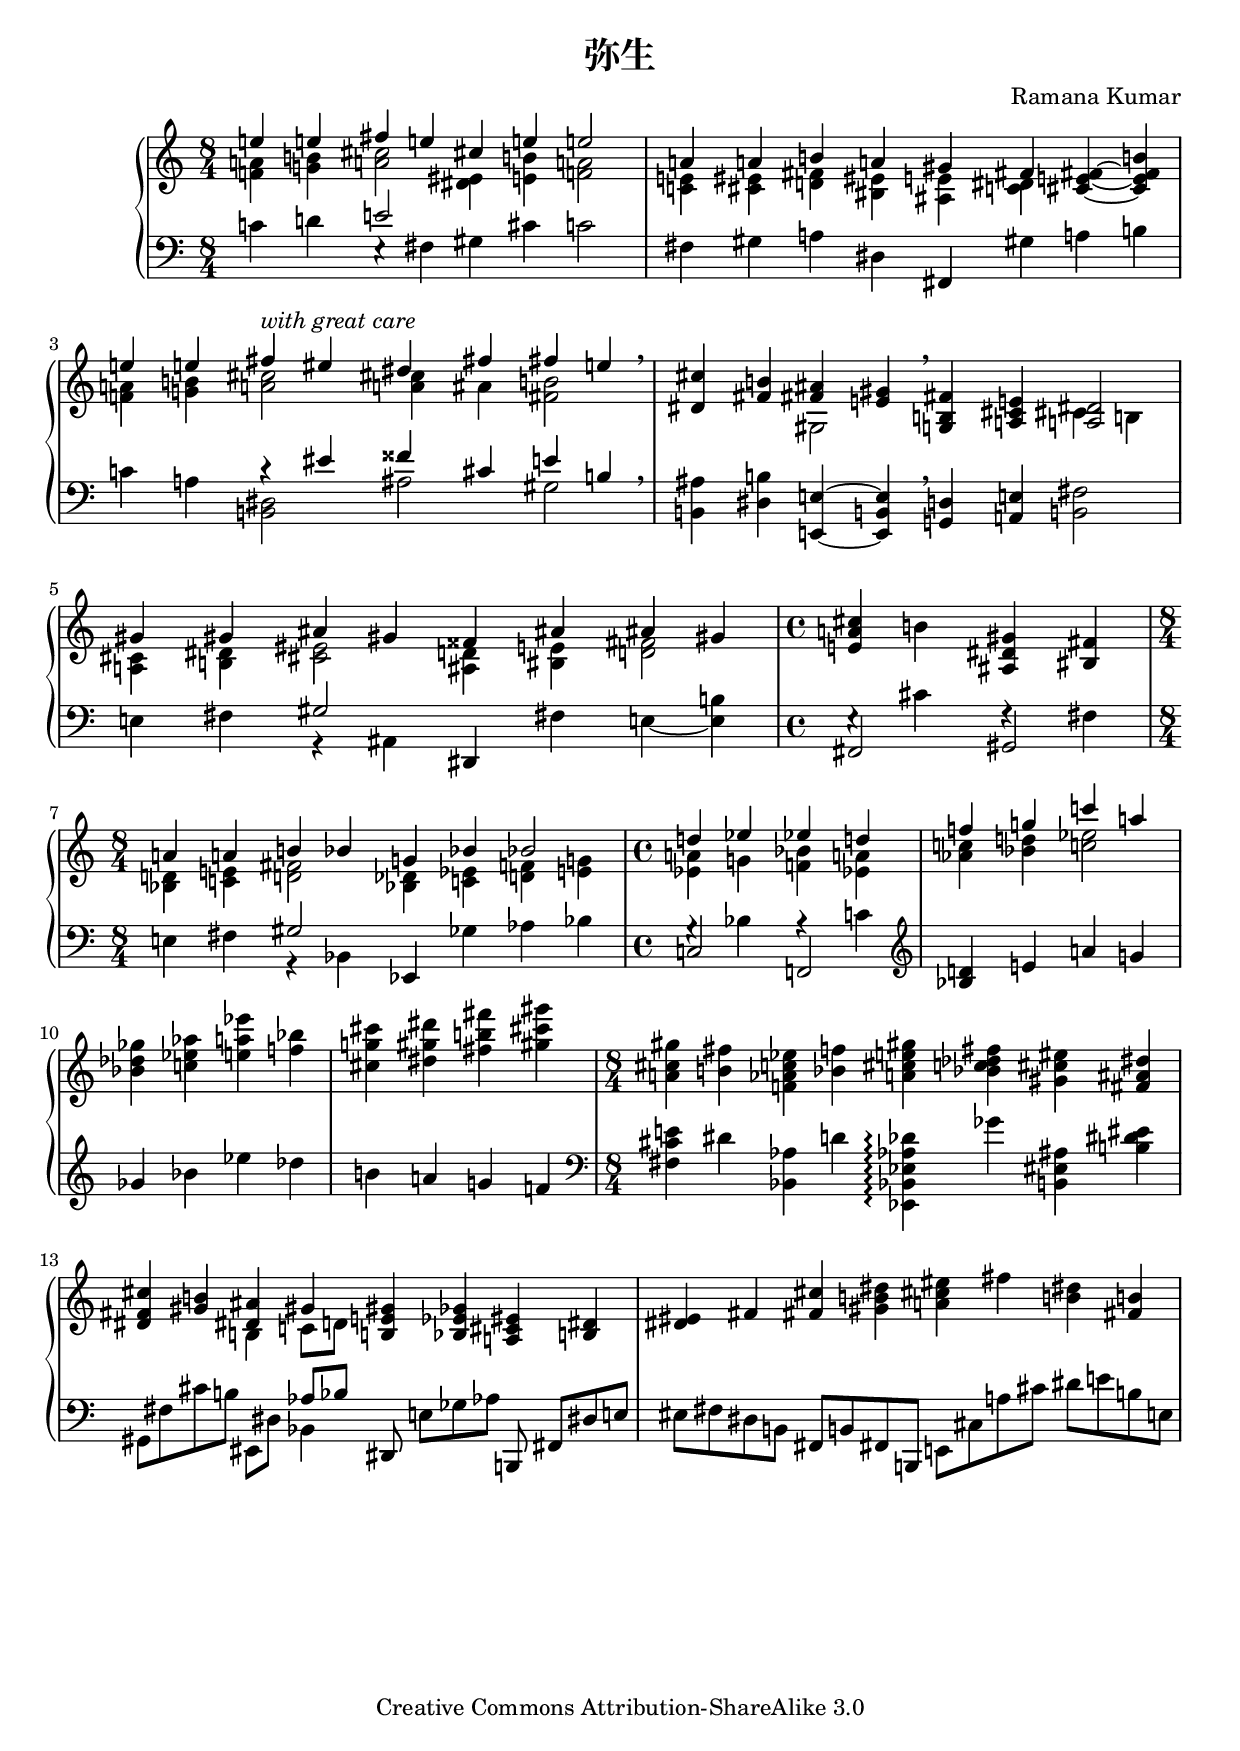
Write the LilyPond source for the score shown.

\version "2.15.39"

\header {
  title = "弥生"
  composer = "Ramana Kumar"
  date = "2012"
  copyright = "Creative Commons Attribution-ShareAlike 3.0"
}

#(ly:set-option 'point-and-click #f)

\score {
  \context PianoStaff <<
    \context Staff = right <<
      \accidentalStyle #'Score "dodecaphonic"
      \clef treble
      \time 8/4
      << {
        << {e''4 e'' fis'' e'' cis'' e'' e''2}
        \\ {<f' a'>4 <g' b'> <a' cis''>2 <dis' eis'>4  <e' b'> <f' a'>2} >>
      | << {a'4 a' b' a' gis' fis'}
        \\ {<c' e'>4 <cis' eis'> <d' fis'> <bis eis'> <ais e'> <c' dis'> } >>
        <cis' e' fis'>4 ~ <cis' e' fis' b'>
      | << {e''4 e'' fis'' -\markup{\italic "with great care"} eis'' dis'' fis'' fis'' e''}
        \\ {<f' a'>4 <g' b'> <a' cis''>2  <a' cis''>4 ais' <fis' b'>2} >> \breathe
      | <dis' cis''>4 <fis' b'> << {<fis' ais'>4 <e' gis'>} \\ gis2 >> \breathe
        <g b fis'>4 <a cis' e'> << <a dis'>2 \\ {cis'4 b} >>
      | << {gis'4 gis' ais' gis' fisis' ais' ais' gis'}
      \\ { <a cis'>4 <b dis'> <cis' eis'>2 <ais d'>4 <bis e'> <d' fis'>2 }>>
      | \time 4/4 <e' a' cis''>4 b' <ais dis' gis'> <bis fis'>
      | \time 8/4 << {a'4 a' b' bes' g' bes' bes'2} \\ { <bes d'>4 <c' e'> <d' fis'>2 <bes des'>4 <c' ees'> <d' f'> <e' g'>} >>
      | \time 4/4 << {d''4 ees'' ees'' d''} \\ {<ees' a'>4 g' <f' bes'> <ees' a'>} >>
      | << {f''4 g'' c''' a''} \\ {<aes' c''>4 <bes' d''> <c'' ees''>2} >>
      | <bes' des'' ges''>4 <c'' ees'' aes''> <e'' a'' ees'''> <f'' bes''>
      | <cis'' g'' cis'''> <dis'' gis'' dis'''> <fis'' b'' fis'''> <gis'' cis''' gis'''>
      | \time 8/4 <a' cis'' gis''> <b' fis''> <f' aes' c'' ees''> <bes' f''>
        <a' cis'' e'' gis''> <bes' c'' des'' fis''>
        <gis' cis'' eis''> <fis' ais' dis''>
      | <dis' fis' cis''> <gis' b'> << { <dis' ais'>  gis' } \\ { b c'8 d' } >>
      <b e' gis'>4 <bes ees' ges'> <a cis' eis'> <b dis'>
      | <dis' eis'> fis' <fis' cis''> <gis' b' dis''> <a' cis'' eis''> fis'' <b' dis''> <fis' b'>
      } >>
    >>
    \context Staff = left <<
      \clef bass
      << {
        c'4 d' << e'2 \\ {e4\rest fis} >> gis cis' c'2
      | fis4 gis a dis fis, gis a b
      | c'4 a << {r4 eis' fisis' cis' e' b} \\ {<b, dis>2 ais gis} >> \breathe
      | <b, ais>4 <dis b> <e, e> ~ <e, b, e> \breathe <g, d>4 <a, e> <b, fis>2
      | e4 fis << gis2 \\ {r4 ais,} >> dis, fis e ~ <e b>
      | \time 4/4 << {fis,2 gis,} \\ {e4\rest cis' f\rest fis} >>
      | \time 8/4 e4 fis << gis2 \\ {r4 bes,} >> ees, ges aes bes
      | \time 4/4 << {c2 f,} \\ {g4\rest bes a\rest c'} >>
      | \clef treble <bes d'>4 e' a' g'
      | ges' bes' ees'' des''
      | b' a' g' f'
      | \time 8/4 \clef bass <fis cis' e'>4 dis' <bes, aes> d'
         <ees, bes, ees aes des'>\arpeggio ges' <b, eis ais> <b dis' eis'>
        \set beatStructure = #'(2 2 2 2)
      | gis,8 fis cis' b << { s4 aes8 bes } \\ { eis, dis bes,4 } >>
        dis,8 e [ ges aes ] b,, fis, [ dis e ]
      | eis fis dis b, fis, b, fis, b,, e, cis a cis' dis' e' b e
      } >>
    >>
  >>
}
